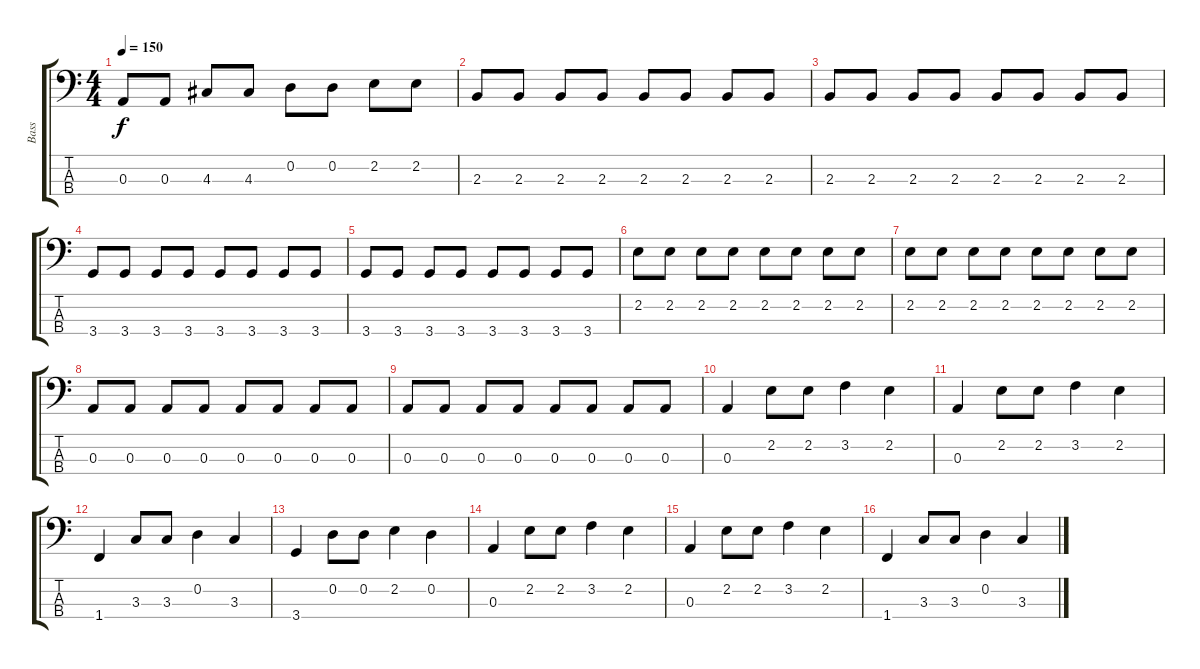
\track ("Bass" "Bass") {instrument electricbassfinger}
\staff {score tabs}
\tuning (G2 D2 A1 E1) {hide}
\ts (4 4)
\tempo 150
\clef f4
\ks c
0.3.8{dy f} 0.3.8 4.3.8 4.3.8 0.2.8 0.2.8 2.2.8 2.2.8 |
2.3.8 2.3.8 2.3.8 2.3.8 2.3.8 2.3.8 2.3.8 2.3.8 |
2.3.8 2.3.8 2.3.8 2.3.8 2.3.8 2.3.8 2.3.8 2.3.8 |
3.4.8 3.4.8 3.4.8 3.4.8 3.4.8 3.4.8 3.4.8 3.4.8 |
3.4.8 3.4.8 3.4.8 3.4.8 3.4.8 3.4.8 3.4.8 3.4.8 |
2.2.8 2.2.8 2.2.8 2.2.8 2.2.8 2.2.8 2.2.8 2.2.8 |
2.2.8 2.2.8 2.2.8 2.2.8 2.2.8 2.2.8 2.2.8 2.2.8 |
0.3.8 0.3.8 0.3.8 0.3.8 0.3.8 0.3.8 0.3.8 0.3.8 |
0.3.8 0.3.8 0.3.8 0.3.8 0.3.8 0.3.8 0.3.8 0.3.8 |
0.3.4 2.2.8 2.2.8 3.2.4 2.2.4 |
0.3.4 2.2.8 2.2.8 3.2.4 2.2.4 |
1.4.4 3.3.8 3.3.8 0.2.4 3.3.4 |
3.4.4 0.2.8 0.2.8 2.2.4 0.2.4 |
0.3.4 2.2.8 2.2.8 3.2.4 2.2.4 |
0.3.4 2.2.8 2.2.8 3.2.4 2.2.4 |
1.4.4 3.3.8 3.3.8 0.2.4 3.3.4
